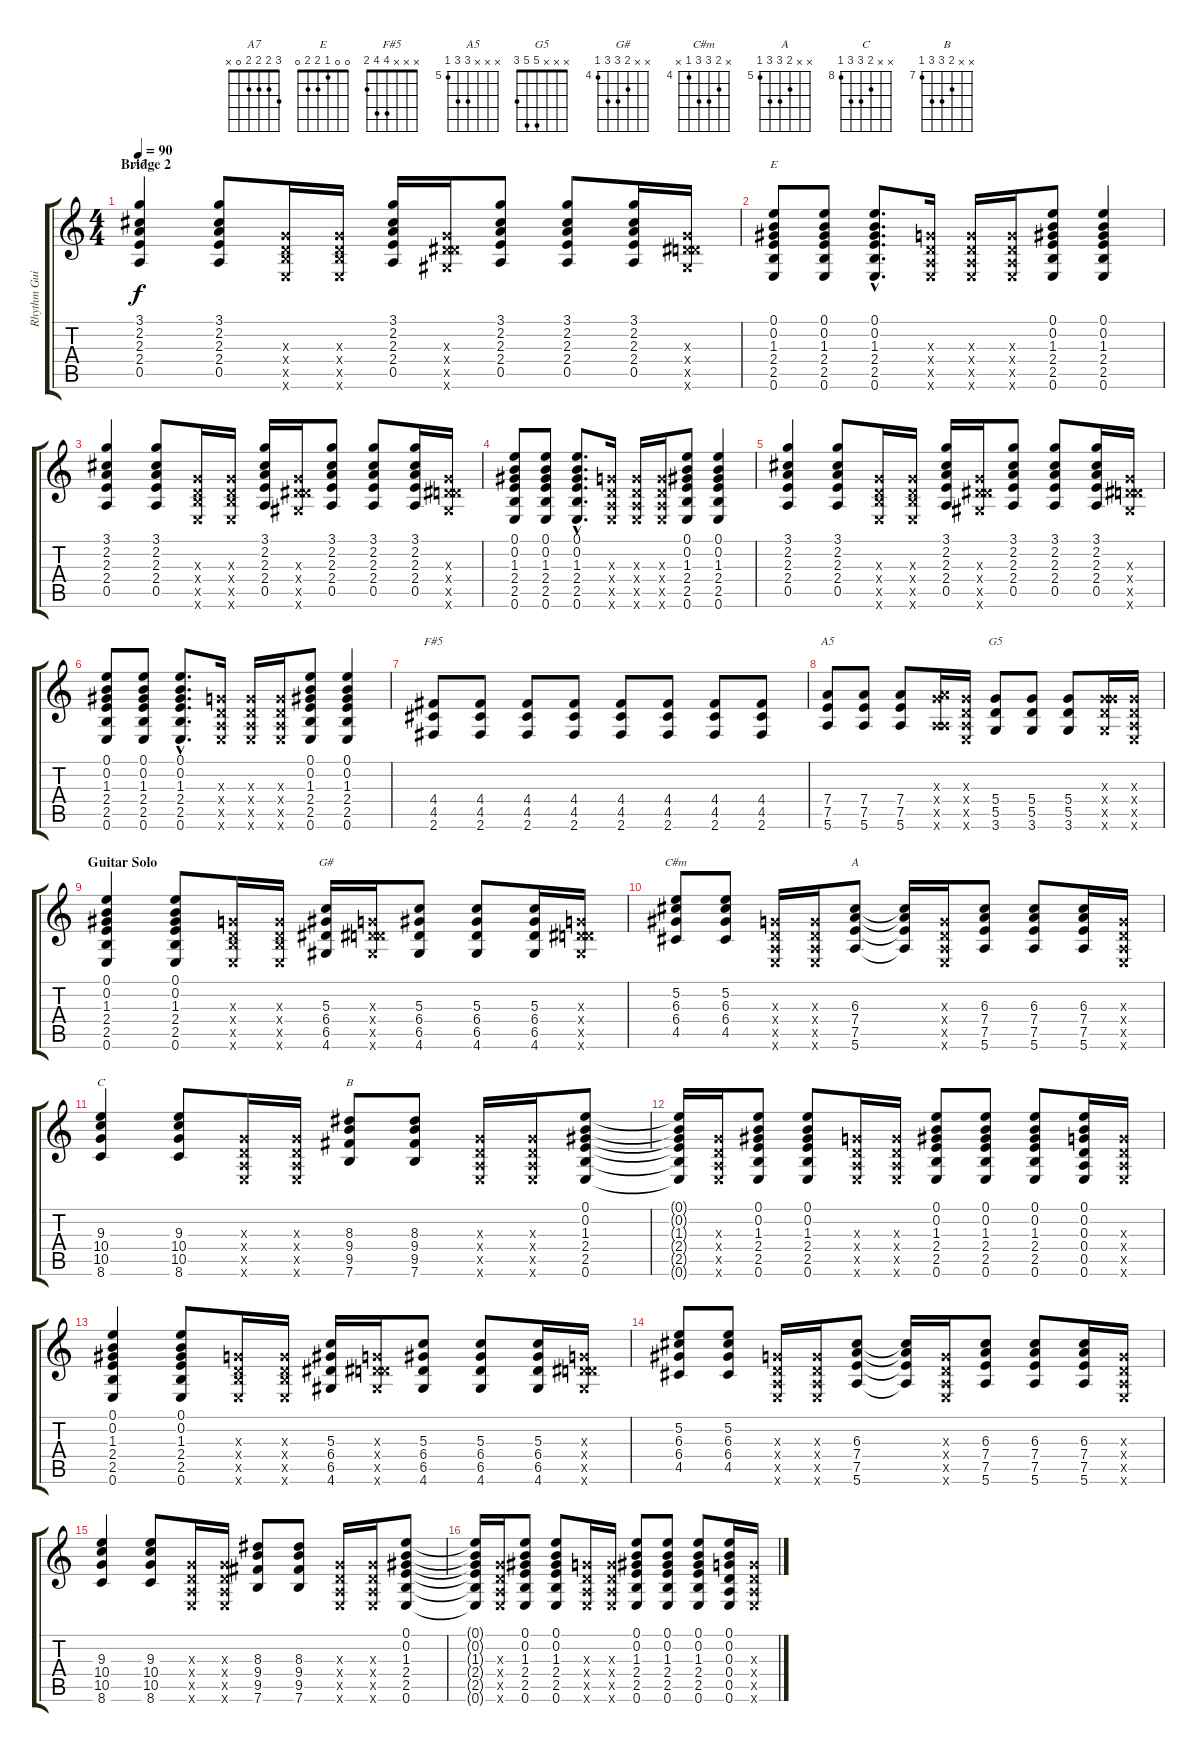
\track ("Rhythm Guitar" "Rhythm Gui") {instrument acousticguitarsteel}
\staff {score tabs}
\tuning (E4 B3 G3 D3 A2 E2) {hide}
\chord ("A7" 3 2 2 2 0 x)
\chord ("E" 0 0 1 2 2 0)
\chord ("F#5" x x x 4 4 2)
\chord ("A5" x x x 7 7 5) {firstfret 5}
\chord ("G5" x x x 5 5 3)
\chord ("G#" x x 5 6 6 4) {firstfret 4}
\chord ("C#m" x 5 6 6 4 x) {firstfret 4}
\chord ("A" x x 6 7 7 5) {firstfret 5}
\chord ("C" x x 9 10 10 8) {firstfret 8}
\chord ("B" x x 8 9 9 7) {firstfret 7}
\ts (4 4)
\section ("" "Bridge 2")
\tempo 90
\clef g2
\ks c
(3.1 2.2 2.3 2.4 0.5).4{ch "A7" dy f} (3.1 2.2 2.3 2.4 0.5).8 (0.3{x} 0.4{x} 2.5{x} 0.6{x}).16 (0.3{x} 0.4{x} 2.5{x} 0.6{x}).16 (3.1 2.2 2.3 2.4 0.5).16 (0.3{x} 0.4{x} 6.5{x} 4.6{x}).16 (3.1 2.2 2.3 2.4 0.5).8 (3.1 2.2 2.3 2.4 0.5).8 (3.1 2.2 2.3 2.4 0.5).16 (0.3{x} 0.4{x} 6.5{x} 4.6{x}).16 |
(0.1 0.2 1.3 2.4 2.5 0.6).8{ch "E"} (0.1 0.2 1.3 2.4 2.5 0.6).8 (0.1{hac} 0.2{hac} 1.3{hac} 2.4{hac} 2.5{hac} 0.6{hac}).8{d} (0.3{x} 0.4{x} 0.5{x} 0.6{x}).16 (0.3{x} 0.4{x} 0.5{x} 0.6{x}).16 (0.3{x} 0.4{x} 0.5{x} 0.6{x}).16 (0.1 0.2 1.3 2.4 2.5 0.6).8 (0.1 0.2 1.3 2.4 2.5 0.6).4 |
(3.1 2.2 2.3 2.4 0.5).4 (3.1 2.2 2.3 2.4 0.5).8 (0.3{x} 0.4{x} 2.5{x} 0.6{x}).16 (0.3{x} 0.4{x} 2.5{x} 0.6{x}).16 (3.1 2.2 2.3 2.4 0.5).16 (0.3{x} 0.4{x} 6.5{x} 4.6{x}).16 (3.1 2.2 2.3 2.4 0.5).8 (3.1 2.2 2.3 2.4 0.5).8 (3.1 2.2 2.3 2.4 0.5).16 (0.3{x} 0.4{x} 6.5{x} 4.6{x}).16 |
(0.1 0.2 1.3 2.4 2.5 0.6).8 (0.1 0.2 1.3 2.4 2.5 0.6).8 (0.1{hac} 0.2{hac} 1.3{hac} 2.4{hac} 2.5{hac} 0.6{hac}).8{d} (0.3{x} 0.4{x} 0.5{x} 0.6{x}).16 (0.3{x} 0.4{x} 0.5{x} 0.6{x}).16 (0.3{x} 0.4{x} 0.5{x} 0.6{x}).16 (0.1 0.2 1.3 2.4 2.5 0.6).8 (0.1 0.2 1.3 2.4 2.5 0.6).4 |
(3.1 2.2 2.3 2.4 0.5).4 (3.1 2.2 2.3 2.4 0.5).8 (0.3{x} 0.4{x} 2.5{x} 0.6{x}).16 (0.3{x} 0.4{x} 2.5{x} 0.6{x}).16 (3.1 2.2 2.3 2.4 0.5).16 (0.3{x} 0.4{x} 6.5{x} 4.6{x}).16 (3.1 2.2 2.3 2.4 0.5).8 (3.1 2.2 2.3 2.4 0.5).8 (3.1 2.2 2.3 2.4 0.5).16 (0.3{x} 0.4{x} 6.5{x} 4.6{x}).16 |
(0.1 0.2 1.3 2.4 2.5 0.6).8 (0.1 0.2 1.3 2.4 2.5 0.6).8 (0.1{hac} 0.2{hac} 1.3{hac} 2.4{hac} 2.5{hac} 0.6{hac}).8{d} (0.3{x} 0.4{x} 0.5{x} 0.6{x}).16 (0.3{x} 0.4{x} 0.5{x} 0.6{x}).16 (0.3{x} 0.4{x} 0.5{x} 0.6{x}).16 (0.1 0.2 1.3 2.4 2.5 0.6).8 (0.1 0.2 1.3 2.4 2.5 0.6).4 |
(4.4 4.5 2.6).8{ch "F#5"} (4.4 4.5 2.6).8 (4.4 4.5 2.6).8 (4.4 4.5 2.6).8 (4.4 4.5 2.6).8 (4.4 4.5 2.6).8 (4.4 4.5 2.6).8 (4.4 4.5 2.6).8 |
(7.4 7.5 5.6).8{ch "A5"} (7.4 7.5 5.6).8 (7.4 7.5 5.6).8 (0.3{x} 7.4{x} 0.5{x} 5.6{x}).16 (0.3{x} 0.4{x} 0.5{x} 0.6{x}).16 (5.4 5.5 3.6).8{ch "G5"} (5.4 5.5 3.6).8 (5.4 5.5 3.6).8 (0.3{x} 5.4{x} 5.5{x} 3.6{x}).16 (0.3{x} 0.4{x} 0.5{x} 0.6{x}).16 |
\section ("" "Guitar Solo")
(0.1 0.2 1.3 2.4 2.5 0.6).4 (0.1 0.2 1.3 2.4 2.5 0.6).8 (0.3{x} 0.4{x} 2.5{x} 0.6{x}).16 (0.3{x} 0.4{x} 2.5{x} 0.6{x}).16 (5.3 6.4 6.5 4.6).16{ch "G#"} (0.3{x} 0.4{x} 6.5{x} 4.6{x}).16 (5.3 6.4 6.5 4.6).8 (5.3 6.4 6.5 4.6).8 (5.3 6.4 6.5 4.6).16 (0.3{x} 0.4{x} 6.5{x} 4.6{x}).16 |
(5.2 6.3 6.4 4.5).8{ch "C#m"} (5.2 6.3 6.4 4.5).8 (0.3{x} 0.4{x} 0.5{x} 0.6{x}).16 (0.3{x} 0.4{x} 0.5{x} 0.6{x}).16 (6.3 7.4 7.5 5.6).8{ch "A"} (6.3{t} 7.4{t} 7.5{t} 5.6{t}).16 (0.3{x} 0.4{x} 0.5{x} 0.6{x}).16 (6.3 7.4 7.5 5.6).8 (6.3 7.4 7.5 5.6).8 (6.3 7.4 7.5 5.6).16 (0.3{x} 0.4{x} 0.5{x} 0.6{x}).16 |
(9.3 10.4 10.5 8.6).4{ch "C"} (9.3 10.4 10.5 8.6).8 (0.3{x} 0.4{x} 0.5{x} 0.6{x}).16 (0.3{x} 0.4{x} 0.5{x} 0.6{x}).16 (8.3 9.4 9.5 7.6).8{ch "B"} (8.3 9.4 9.5 7.6).8 (0.3{x} 0.4{x} 0.5{x} 0.6{x}).16 (0.3{x} 0.4{x} 0.5{x} 0.6{x}).16 (0.1 0.2 1.3 2.4 2.5 0.6).8 |
(0.1{t} 0.2{t} 1.3{t} 2.4{t} 2.5{t} 0.6{t}).16 (0.3{x} 0.4{x} 0.5{x} 0.6{x}).16 (0.1 0.2 1.3 2.4 2.5 0.6).8 (0.1 0.2 1.3 2.4 2.5 0.6).8 (0.3{x} 0.4{x} 0.5{x} 0.6{x}).16 (0.3{x} 0.4{x} 0.5{x} 0.6{x}).16 (0.1 0.2 1.3 2.4 2.5 0.6).8 (0.1 0.2 1.3 2.4 2.5 0.6).8 (0.1 0.2 1.3 2.4 2.5 0.6).8 (0.1 0.2 0.3 0.4 0.5 0.6).16 (0.3{x} 0.4{x} 0.5{x} 0.6{x}).16 |
(0.1 0.2 1.3 2.4 2.5 0.6).4 (0.1 0.2 1.3 2.4 2.5 0.6).8 (0.3{x} 0.4{x} 2.5{x} 0.6{x}).16 (0.3{x} 0.4{x} 2.5{x} 0.6{x}).16 (5.3 6.4 6.5 4.6).16 (0.3{x} 0.4{x} 6.5{x} 4.6{x}).16 (5.3 6.4 6.5 4.6).8 (5.3 6.4 6.5 4.6).8 (5.3 6.4 6.5 4.6).16 (0.3{x} 0.4{x} 6.5{x} 4.6{x}).16 |
(5.2 6.3 6.4 4.5).8 (5.2 6.3 6.4 4.5).8 (0.3{x} 0.4{x} 0.5{x} 0.6{x}).16 (0.3{x} 0.4{x} 0.5{x} 0.6{x}).16 (6.3 7.4 7.5 5.6).8 (6.3{t} 7.4{t} 7.5{t} 5.6{t}).16 (0.3{x} 0.4{x} 0.5{x} 0.6{x}).16 (6.3 7.4 7.5 5.6).8 (6.3 7.4 7.5 5.6).8 (6.3 7.4 7.5 5.6).16 (0.3{x} 0.4{x} 0.5{x} 0.6{x}).16 |
(9.3 10.4 10.5 8.6).4 (9.3 10.4 10.5 8.6).8 (0.3{x} 0.4{x} 0.5{x} 0.6{x}).16 (0.3{x} 0.4{x} 0.5{x} 0.6{x}).16 (8.3 9.4 9.5 7.6).8 (8.3 9.4 9.5 7.6).8 (0.3{x} 0.4{x} 0.5{x} 0.6{x}).16 (0.3{x} 0.4{x} 0.5{x} 0.6{x}).16 (0.1 0.2 1.3 2.4 2.5 0.6).8 |
(0.1{t} 0.2{t} 1.3{t} 2.4{t} 2.5{t} 0.6{t}).16 (0.3{x} 0.4{x} 0.5{x} 0.6{x}).16 (0.1 0.2 1.3 2.4 2.5 0.6).8 (0.1 0.2 1.3 2.4 2.5 0.6).8 (0.3{x} 0.4{x} 0.5{x} 0.6{x}).16 (0.3{x} 0.4{x} 0.5{x} 0.6{x}).16 (0.1 0.2 1.3 2.4 2.5 0.6).8 (0.1 0.2 1.3 2.4 2.5 0.6).8 (0.1 0.2 1.3 2.4 2.5 0.6).8 (0.1 0.2 0.3 0.4 0.5 0.6).16 (0.3{x} 0.4{x} 0.5{x} 0.6{x}).16
